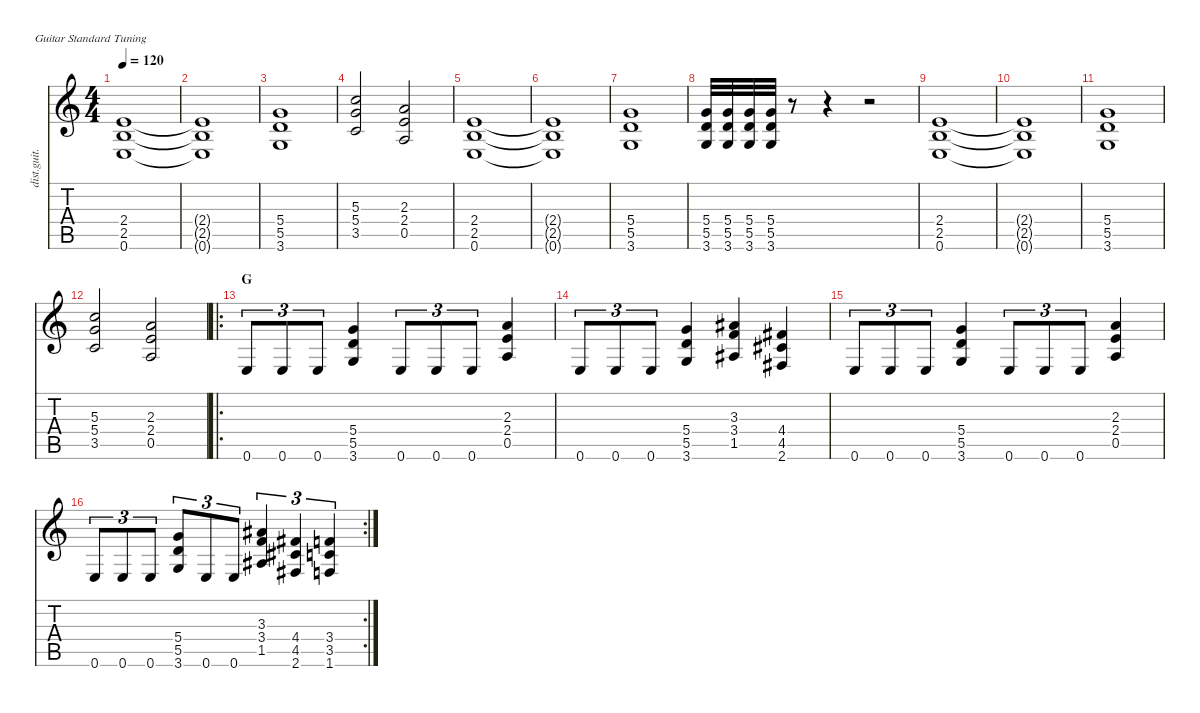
\defaultSystemsLayout 4
\hideDynamics
\bracketExtendMode nobrackets
\track ("Gtr. II" "dist.guit.") {instrument distortionguitar}
\staff {score tabs}
\tuning (E4 B3 G3 D3 A2 E2)
\ts (4 4)
\tempo 120
\clef g2
\ks c
(2.4 2.5 0.6).1{dy f} |
(2.4{t} 2.5{t} 0.6{t}).1 |
(5.4 5.5 3.6).1 |
(5.3 5.4 3.5).2 (2.3 2.4 0.5).2 |
(2.4 2.5 0.6).1 |
(2.4{t} 2.5{t} 0.6{t}).1 |
(5.4 5.5 3.6).1 |
(5.4 5.5 3.6).32 (5.4 5.5 3.6).32 (5.4 5.5 3.6).32 (5.4 5.5 3.6).32 r.8 r.4 r.2 |
(2.4 2.5 0.6).1 |
(2.4{t} 2.5{t} 0.6{t}).1 |
(5.4 5.5 3.6).1 |
(5.3 5.4 3.5).2 (2.3 2.4 0.5).2 |
\ro
\section ("" "G")
0.6.8{tu (3 2)} 0.6.8{tu (3 2)} 0.6.8{tu (3 2)} (5.4 5.5 3.6).4 0.6.8{tu (3 2)} 0.6.8{tu (3 2)} 0.6.8{tu (3 2)} (2.3 2.4 0.5).4 |
0.6.8{tu (3 2)} 0.6.8{tu (3 2)} 0.6.8{tu (3 2)} (5.4 5.5 3.6).4 (3.3{acc #} 3.4 1.5{acc #}).4 (4.4{acc #} 4.5{acc #} 2.6{acc #}).4 |
0.6.8{tu (3 2)} 0.6.8{tu (3 2)} 0.6.8{tu (3 2)} (5.4 5.5 3.6).4 0.6.8{tu (3 2)} 0.6.8{tu (3 2)} 0.6.8{tu (3 2)} (2.3 2.4 0.5).4 |
\rc 2
0.6.8{tu (3 2)} 0.6.8{tu (3 2)} 0.6.8{tu (3 2)} (5.4 5.5 3.6).8{tu (3 2)} 0.6.8{tu (3 2)} 0.6.8{tu (3 2)} (3.3{acc #} 3.4 1.5{acc #}).4{tu (3 2)} (4.4{acc #} 4.5{acc #} 2.6{acc #}).4{tu (3 2)} (3.4 3.5 1.6).4{tu (3 2)}
